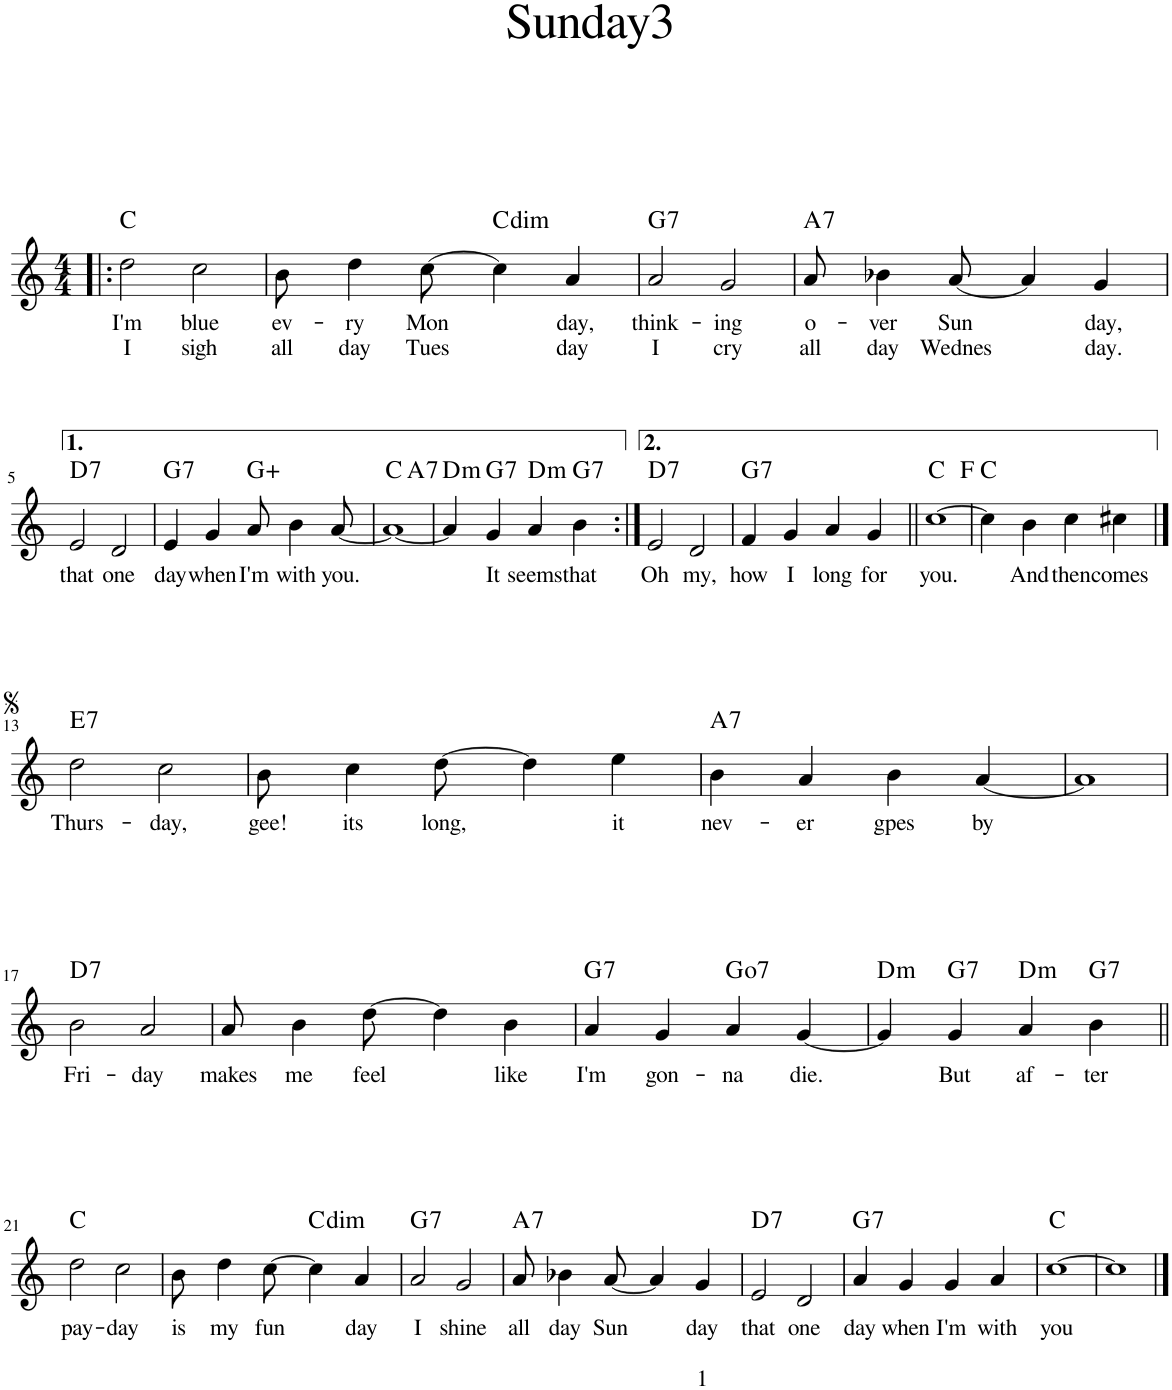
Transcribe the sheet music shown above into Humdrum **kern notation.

**kern	**text	**text	**text	**harte
*part1	*part1	*part1	*part1	*part1
*staff1	*staff1	*staff1	*staff1	*
*I"Piano	*	*	*	*
*I'Pno.	*	*	*	*
*clefG2	*	*	*	*
*k[]	*	*	*	*
*M4/4	*	*	*	*
=1!|:	=1!|:	=1!|:	=1!|:	=1!|:
!	!LO:LY:b	!LO:LY:b	!	!
2dd\	I'm	I	.	C:maj
!	!LO:LY:b	!LO:LY:b	!	!
2cc\	blue	sigh	.	.
=2	=2	=2	=2	=2
!	!LO:LY:b	!LO:LY:b	!	!
8b\	ev-	all	.	.
!	!LO:LY:b	!LO:LY:b	!	!
4dd\	-ry	day	.	.
!	!LO:LY:b	!LO:LY:b	!	!
[8cc\	Mon	Tues	.	.
!	!	!	!	!LO:H:kt=dim
4cc\]	.	.	.	C:dim
!	!LO:LY:b	!LO:LY:b	!	!
4a/	day,	day	.	.
=3	=3	=3	=3	=3
!	!LO:LY:b	!LO:LY:b	!	!LO:H:kt=7
2a/	think-	I	.	G:7
!	!LO:LY:b	!LO:LY:b	!	!
2g/	-ing	cry	.	.
=4	=4	=4	=4	=4
!	!LO:LY:b	!LO:LY:b	!	!LO:H:kt=7
8a/	o-	all	.	A:7
!	!LO:LY:b	!LO:LY:b	!	!
4b-X\	-ver	day	.	.
!	!LO:LY:b	!LO:LY:b	!	!
[8a/	Sun	Wednes	.	.
4a/]	.	.	.	.
!	!LO:LY:b	!LO:LY:b	!	!
4g/	day,	day.	.	.
!!LO:LB:g=z
=5	=5	=5	=5	=5
!	!LO:LY:b	!	!	!LO:H:kt=7
2e/	that	.	.	D:7
!	!LO:LY:b	!	!	!
2d/	one	.	.	.
=6	=6	=6	=6	=6
!	!LO:LY:b	!	!	!LO:H:kt=7
4e/	day	.	.	G:7
!	!LO:LY:b	!	!	!
4g/	when	.	.	.
!	!LO:LY:b	!	!	!
8a/	I'm	.	.	G:aug
!	!LO:LY:b	!	!	!
4b\	with	.	.	.
!	!LO:LY:b	!	!	!
[8a/	you.	.	.	.
=7	=7	=7	=7	=7
*^	*	*	*	*
1a_	2ryy	.	.	.	C:maj
!	!	!	!	!	!LO:H:kt=7
.	2ryy	.	.	.	A:7
=8	=8	=8	=8	=8	=8
!	!	!	!	!	!LO:H:kt=m
*v	*v	*	*	*	*
4a/]	.	.	.	D:min
!	!LO:LY:b	!	!	!LO:H:kt=7
4g/	It	.	.	G:7
!	!LO:LY:b	!	!	!LO:H:kt=m
4a/	seems	.	.	D:min
!	!LO:LY:b	!	!	!LO:H:kt=7
4b\	that	.	.	G:7
=9:|!	=9:|!	=9:|!	=9:|!	=9:|!
!	!LO:LY:b	!	!	!LO:H:kt=7
2e/	Oh	.	.	D:7
!	!LO:LY:b	!	!	!
2d/	my,	.	.	.
=10	=10	=10	=10	=10
!	!LO:LY:b	!	!	!LO:H:kt=7
4f/	how	.	.	G:7
!	!LO:LY:b	!	!	!
4g/	I	.	.	.
!	!LO:LY:b	!	!	!
4a/	long	.	.	.
!	!LO:LY:b	!	!	!
4g/	for	.	.	.
=11||	=11||	=11||	=11||	=11||
!	!LO:LY:b	!	!	!
*^	*	*	*	*
[1cc	2.ryy	you.	.	.	C:maj
.	4ryy	.	.	.	F:maj
*v	*v	*	*	*	*
=12	=12	=12	=12	=12
4cc\]	.	.	.	C:maj
!	!LO:LY:b	!	!	!
4b\	And	.	.	.
!	!LO:LY:b	!	!	!
4cc\	then	.	.	.
!	!LO:LY:b	!	!	!
4cc#X\	comes	.	.	.
!!LO:LB:g=z
==13	==13	==13	==13	==13
!	!LO:LY:b	!	!	!LO:H:kt=7
2dd\	Thurs-	.	.	E:7
!	!LO:LY:b	!	!	!
2cc\	-day,	.	.	.
=14	=14	=14	=14	=14
!	!LO:LY:b	!	!	!
8b\	gee!	.	.	.
!	!LO:LY:b	!	!	!
4cc\	its	.	.	.
!	!LO:LY:b	!	!	!
[8dd\	long,	.	.	.
4dd\]	.	.	.	.
!	!LO:LY:b	!	!	!
4ee\	it	.	.	.
=15	=15	=15	=15	=15
!	!LO:LY:b	!	!	!LO:H:kt=7
4b\	nev-	.	.	A:7
!	!LO:LY:b	!	!	!
4a/	-er	.	.	.
!	!LO:LY:b	!	!	!
4b\	gpes	.	.	.
!	!LO:LY:b	!	!	!
[4a/	by	.	.	.
=16	=16	=16	=16	=16
1a]	.	.	.	.
!!LO:LB:g=z
=17	=17	=17	=17	=17
!	!LO:LY:b	!	!	!LO:H:kt=7
2b\	Fri-	.	.	D:7
!	!LO:LY:b	!	!	!
2a/	-day	.	.	.
=18	=18	=18	=18	=18
!	!LO:LY:b	!	!	!
8a/	makes	.	.	.
!	!LO:LY:b	!	!	!
4b\	me	.	.	.
!	!LO:LY:b	!	!	!
[8dd\	feel	.	.	.
4dd\]	.	.	.	.
!	!LO:LY:b	!	!	!
4b\	like	.	.	.
=19	=19	=19	=19	=19
!	!LO:LY:b	!	!	!LO:H:kt=7
4a/	I'm	.	.	G:7
!	!LO:LY:b	!	!	!
4g/	gon-	.	.	.
!	!LO:LY:b	!	!	!LO:H:kt=7
4a/	-na	.	.	G:dim7
!	!LO:LY:b	!	!	!
[4g/	die.	.	.	.
=20	=20	=20	=20	=20
!	!	!	!	!LO:H:kt=m
4g/]	.	.	.	D:min
!	!LO:LY:b	!	!	!LO:H:kt=7
4g/	But	.	.	G:7
!	!LO:LY:b	!	!	!LO:H:kt=m
4a/	af-	.	.	D:min
!	!LO:LY:b	!	!	!LO:H:kt=7
4b\	-ter	.	.	G:7
!!LO:LB:g=z
=21||	=21||	=21||	=21||	=21||
!	!LO:LY:b	!	!	!
2dd\	pay-	.	.	C:maj
!	!LO:LY:b	!	!	!
2cc\	-day	.	.	.
=22	=22	=22	=22	=22
!	!LO:LY:b	!	!	!
8b\	is	.	.	.
!	!LO:LY:b	!	!	!
4dd\	my	.	.	.
!	!LO:LY:b	!	!	!
[8cc\	fun	.	.	.
!	!	!	!	!LO:H:kt=dim
4cc\]	.	.	.	C:dim
!	!LO:LY:b	!	!	!
4a/	day	.	.	.
=23	=23	=23	=23	=23
!	!LO:LY:b	!	!	!LO:H:kt=7
2a/	I	.	.	G:7
!	!LO:LY:b	!	!	!
2g/	shine	.	.	.
=24	=24	=24	=24	=24
!	!LO:LY:b	!	!	!LO:H:kt=7
8a/	all	.	.	A:7
!	!LO:LY:b	!	!	!
4b-X\	day	.	.	.
!	!LO:LY:b	!	!	!
[8a/	Sun	.	.	.
4a/]	.	.	.	.
!	!LO:LY:b	!	!LO:LY:b	!
4g/	day	.	1	.
=25	=25	=25	=25	=25
!	!LO:LY:b	!	!	!LO:H:kt=7
2e/	that	.	.	D:7
!	!LO:LY:b	!	!	!
2d/	one	.	.	.
=26	=26	=26	=26	=26
!	!LO:LY:b	!	!	!LO:H:kt=7
4a/	day	.	.	G:7
!	!LO:LY:b	!	!	!
4g/	when	.	.	.
!	!LO:LY:b	!	!	!
4g/	I'm	.	.	.
!	!LO:LY:b	!	!	!
4a/	with	.	.	.
=27	=27	=27	=27	=27
!	!LO:LY:b	!	!	!
[1cc	you	.	.	C:maj
=28	=28	=28	=28	=28
1cc]	.	.	.	.
==	==	==	==	==
*-	*-	*-	*-	*-
